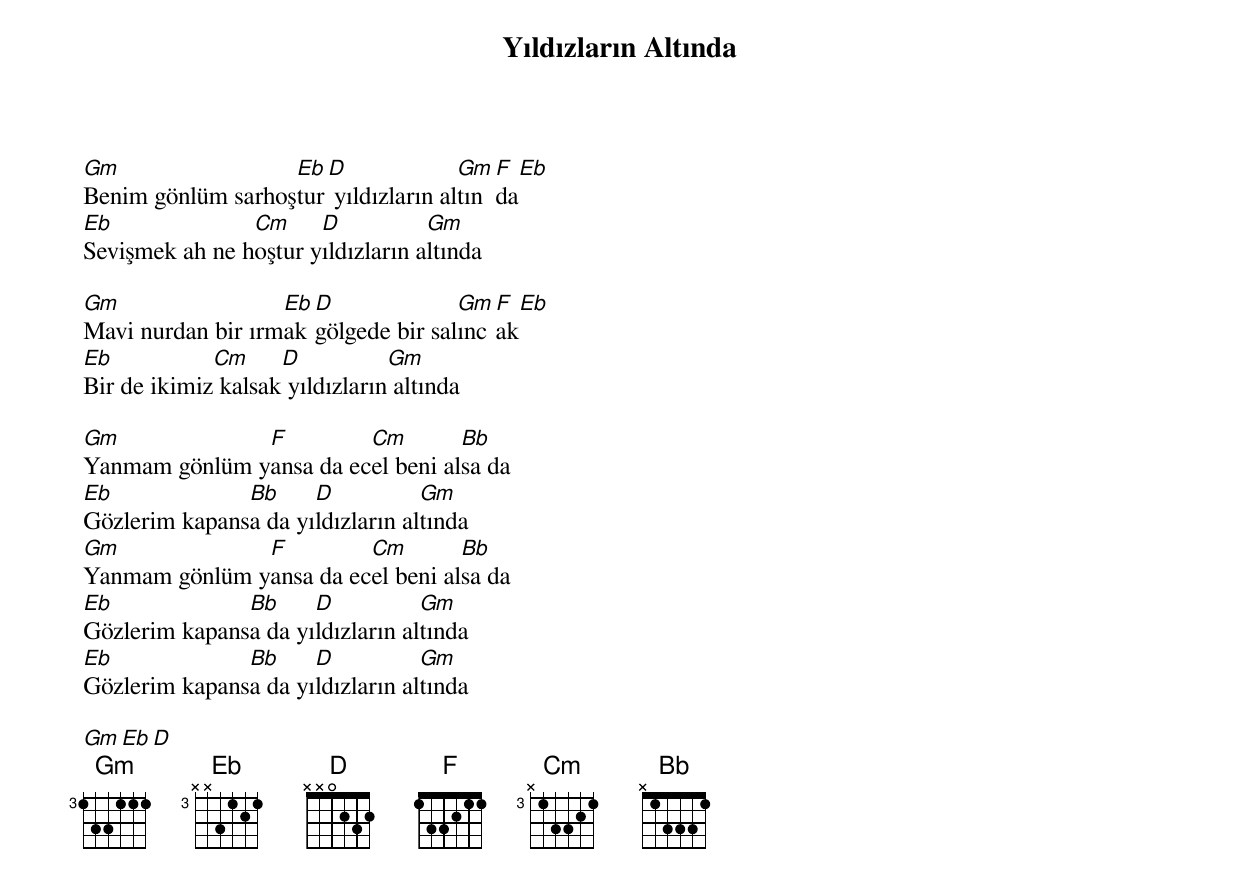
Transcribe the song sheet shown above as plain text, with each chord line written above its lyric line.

{title: Yıldızların Altında}
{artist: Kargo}

Gm                 Eb D              Gm F Eb
Benim gönlüm sarhoştur yıldızların altında
Eb              Cm     D           Gm
Sevişmek ah ne hoştur yıldızların altında

Gm                 Eb D              Gm F Eb
Mavi nurdan bir ırmak gölgede bir salıncak
Eb           Cm     D           Gm
Bir de ikimiz kalsak yıldızların altında

Gm             F         Cm        Bb
Yanmam gönlüm yansa da ecel beni alsa da
Eb             Bb     D           Gm
Gözlerim kapansa da yıldızların altında
Gm             F         Cm        Bb
Yanmam gönlüm yansa da ecel beni alsa da
Eb             Bb     D           Gm
Gözlerim kapansa da yıldızların altında
Eb             Bb     D           Gm
Gözlerim kapansa da yıldızların altında

Gm  Eb  D
